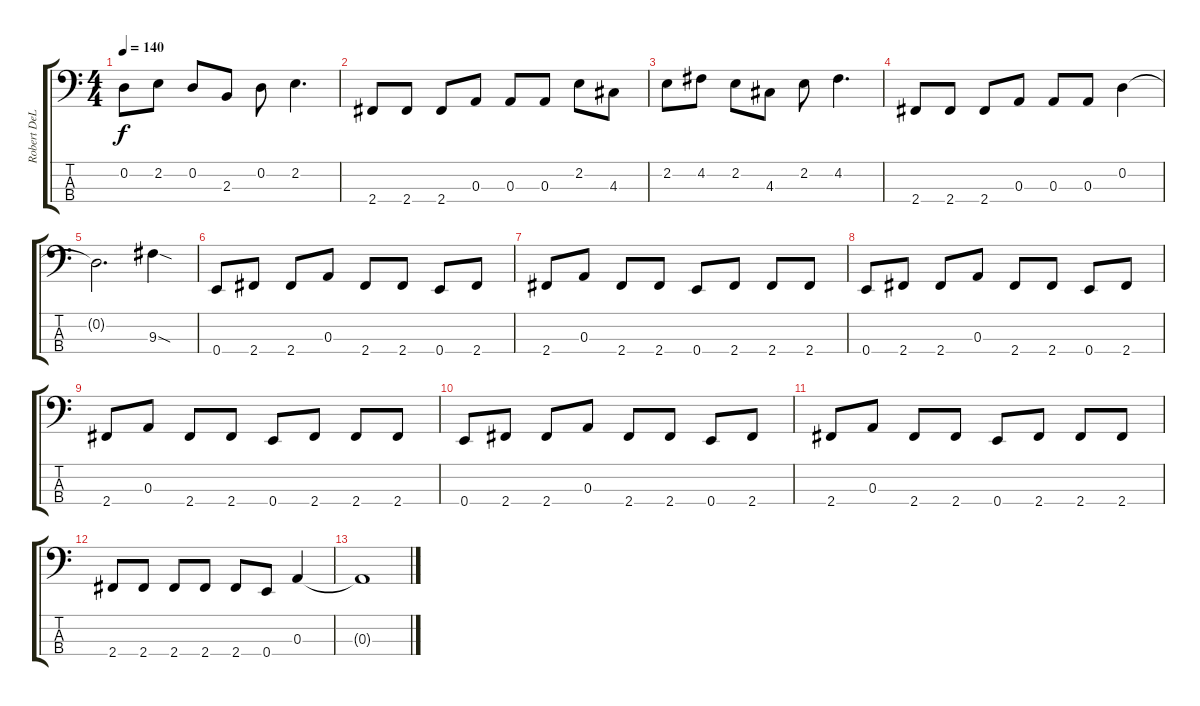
\track ("Robert DeLeo" "Robert DeL") {instrument acousticbass}
\staff {score tabs}
\tuning (G2 D2 A1 E1) {hide}
\ts (4 4)
\tempo 140
\clef f4
\ks c
0.2.8{dy f} 2.2.8 0.2.8 2.3.8 0.2.8 2.2.4{d} |
2.4.8 2.4.8 2.4.8 0.3.8 0.3.8 0.3.8 2.2.8 4.3.8 |
2.2.8 4.2.8 2.2.8 4.3.8 2.2.8 4.2.4{d} |
2.4.8 2.4.8 2.4.8 0.3.8 0.3.8 0.3.8 0.2.4 |
0.2{t}.2{d} 9.3{sod}.4 |
0.4.8 2.4.8 2.4.8 0.3.8 2.4.8 2.4.8 0.4.8 2.4.8 |
2.4.8 0.3.8 2.4.8 2.4.8 0.4.8 2.4.8 2.4.8 2.4.8 |
0.4.8 2.4.8 2.4.8 0.3.8 2.4.8 2.4.8 0.4.8 2.4.8 |
2.4.8 0.3.8 2.4.8 2.4.8 0.4.8 2.4.8 2.4.8 2.4.8 |
0.4.8 2.4.8 2.4.8 0.3.8 2.4.8 2.4.8 0.4.8 2.4.8 |
2.4.8 0.3.8 2.4.8 2.4.8 0.4.8 2.4.8 2.4.8 2.4.8 |
2.4.8 2.4.8 2.4.8 2.4.8 2.4.8 0.4.8 0.3.4 |
0.3{t}.1
